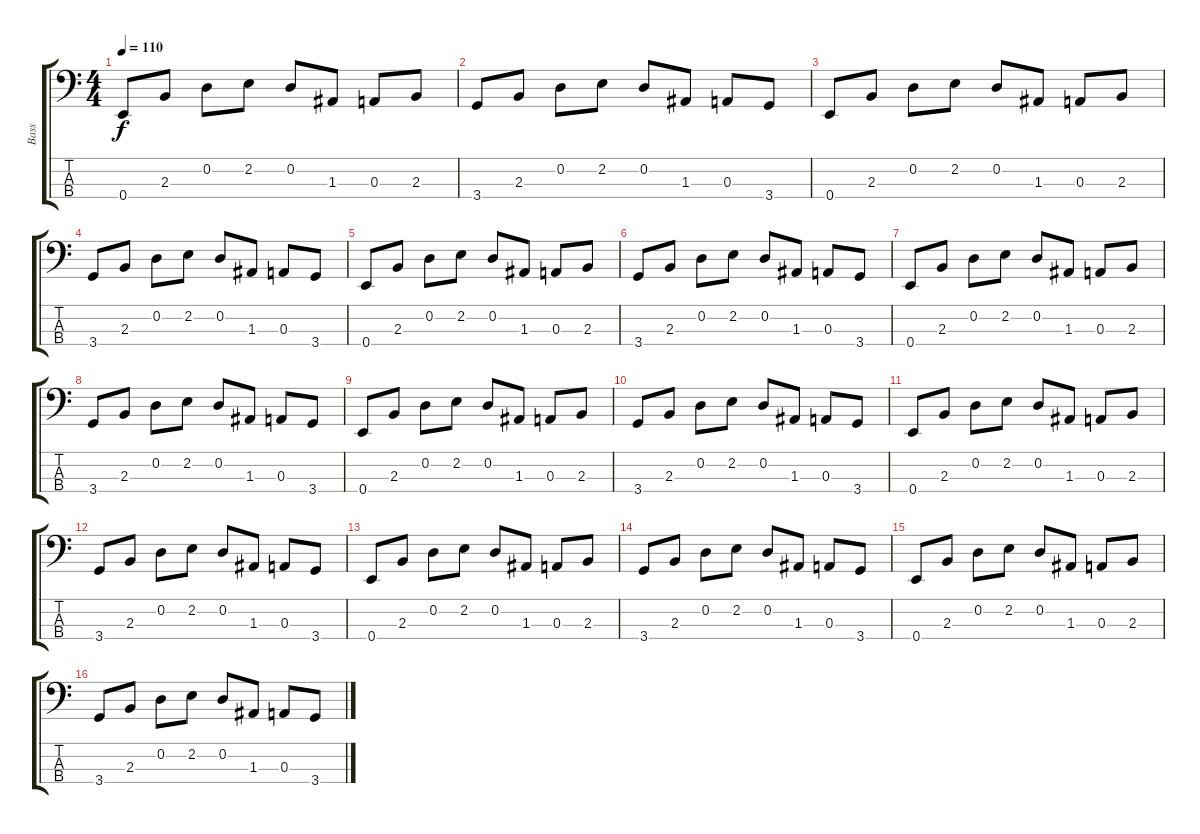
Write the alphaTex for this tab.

\track ("Bass" "Bass") {instrument electricbassfinger}
\staff {score tabs}
\tuning (G2 D2 A1 E1) {hide}
\ts (4 4)
\tempo 110
\clef f4
\ks c
0.4.8{dy f} 2.3.8 0.2.8 2.2.8 0.2.8 1.3.8 0.3.8 2.3.8 |
3.4.8 2.3.8 0.2.8 2.2.8 0.2.8 1.3.8 0.3.8 3.4.8 |
0.4.8 2.3.8 0.2.8 2.2.8 0.2.8 1.3.8 0.3.8 2.3.8 |
3.4.8 2.3.8 0.2.8 2.2.8 0.2.8 1.3.8 0.3.8 3.4.8 |
0.4.8 2.3.8 0.2.8 2.2.8 0.2.8 1.3.8 0.3.8 2.3.8 |
3.4.8 2.3.8 0.2.8 2.2.8 0.2.8 1.3.8 0.3.8 3.4.8 |
0.4.8 2.3.8 0.2.8 2.2.8 0.2.8 1.3.8 0.3.8 2.3.8 |
3.4.8 2.3.8 0.2.8 2.2.8 0.2.8 1.3.8 0.3.8 3.4.8 |
0.4.8 2.3.8 0.2.8 2.2.8 0.2.8 1.3.8 0.3.8 2.3.8 |
3.4.8 2.3.8 0.2.8 2.2.8 0.2.8 1.3.8 0.3.8 3.4.8 |
0.4.8 2.3.8 0.2.8 2.2.8 0.2.8 1.3.8 0.3.8 2.3.8 |
3.4.8 2.3.8 0.2.8 2.2.8 0.2.8 1.3.8 0.3.8 3.4.8 |
0.4.8 2.3.8 0.2.8 2.2.8 0.2.8 1.3.8 0.3.8 2.3.8 |
3.4.8 2.3.8 0.2.8 2.2.8 0.2.8 1.3.8 0.3.8 3.4.8 |
0.4.8 2.3.8 0.2.8 2.2.8 0.2.8 1.3.8 0.3.8 2.3.8 |
3.4.8 2.3.8 0.2.8 2.2.8 0.2.8 1.3.8 0.3.8 3.4.8
